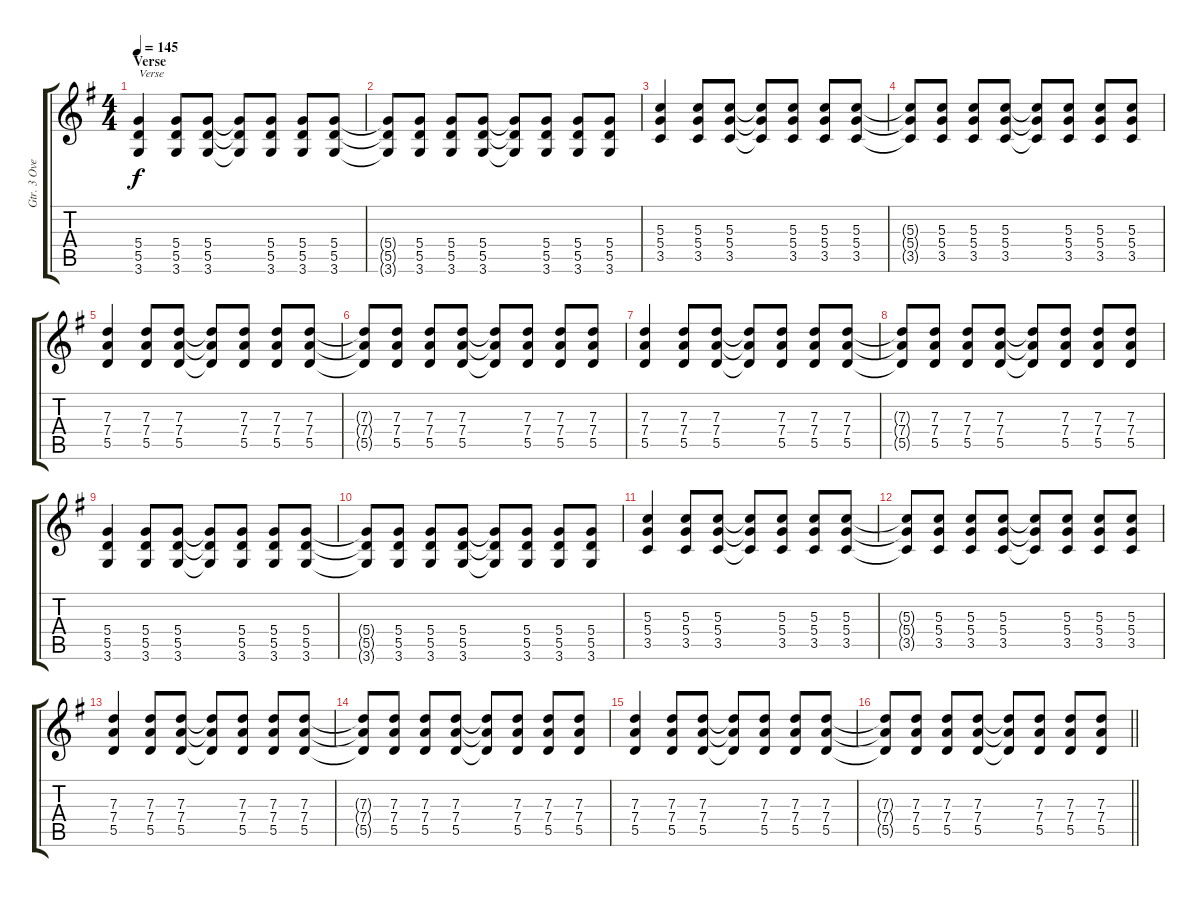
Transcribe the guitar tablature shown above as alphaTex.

\track ("Gtr. 3 Overdrive" "Gtr. 3 Ove") {instrument overdrivenguitar}
\staff {score tabs}
\tuning (E4 B3 G3 D3 A2 E2) {hide}
\ts (4 4)
\section ("" "Verse")
\tempo 145
\clef g2
\ks g
(5.4 5.5 3.6).4{txt "Verse" dy f} (5.4 5.5 3.6).8 (5.4 5.5 3.6).8 (5.4{t} 5.5{t} 3.6{t}).8 (5.4 5.5 3.6).8 (5.4 5.5 3.6).8 (5.4 5.5 3.6).8 |
(5.4{t} 5.5{t} 3.6{t}).8 (5.4 5.5 3.6).8 (5.4 5.5 3.6).8 (5.4 5.5 3.6).8 (5.4{t} 5.5{t} 3.6{t}).8 (5.4 5.5 3.6).8 (5.4 5.5 3.6).8 (5.4 5.5 3.6).8 |
(5.3 5.4 3.5).4 (5.3 5.4 3.5).8 (5.3 5.4 3.5).8 (5.3{t} 5.4{t} 3.5{t}).8 (5.3 5.4 3.5).8 (5.3 5.4 3.5).8 (5.3 5.4 3.5).8 |
(5.3{t} 5.4{t} 3.5{t}).8 (5.3 5.4 3.5).8 (5.3 5.4 3.5).8 (5.3 5.4 3.5).8 (5.3{t} 5.4{t} 3.5{t}).8 (5.3 5.4 3.5).8 (5.3 5.4 3.5).8 (5.3 5.4 3.5).8 |
(7.3 7.4 5.5).4 (7.3 7.4 5.5).8 (7.3 7.4 5.5).8 (7.3{t} 7.4{t} 5.5{t}).8 (7.3 7.4 5.5).8 (7.3 7.4 5.5).8 (7.3 7.4 5.5).8 |
(7.3{t} 7.4{t} 5.5{t}).8 (7.3 7.4 5.5).8 (7.3 7.4 5.5).8 (7.3 7.4 5.5).8 (7.3{t} 7.4{t} 5.5{t}).8 (7.3 7.4 5.5).8 (7.3 7.4 5.5).8 (7.3 7.4 5.5).8 |
(7.3 7.4 5.5).4 (7.3 7.4 5.5).8 (7.3 7.4 5.5).8 (7.3{t} 7.4{t} 5.5{t}).8 (7.3 7.4 5.5).8 (7.3 7.4 5.5).8 (7.3 7.4 5.5).8 |
(7.3{t} 7.4{t} 5.5{t}).8 (7.3 7.4 5.5).8 (7.3 7.4 5.5).8 (7.3 7.4 5.5).8 (7.3{t} 7.4{t} 5.5{t}).8 (7.3 7.4 5.5).8 (7.3 7.4 5.5).8 (7.3 7.4 5.5).8 |
(5.4 5.5 3.6).4 (5.4 5.5 3.6).8 (5.4 5.5 3.6).8 (5.4{t} 5.5{t} 3.6{t}).8 (5.4 5.5 3.6).8 (5.4 5.5 3.6).8 (5.4 5.5 3.6).8 |
(5.4{t} 5.5{t} 3.6{t}).8 (5.4 5.5 3.6).8 (5.4 5.5 3.6).8 (5.4 5.5 3.6).8 (5.4{t} 5.5{t} 3.6{t}).8 (5.4 5.5 3.6).8 (5.4 5.5 3.6).8 (5.4 5.5 3.6).8 |
(5.3 5.4 3.5).4 (5.3 5.4 3.5).8 (5.3 5.4 3.5).8 (5.3{t} 5.4{t} 3.5{t}).8 (5.3 5.4 3.5).8 (5.3 5.4 3.5).8 (5.3 5.4 3.5).8 |
(5.3{t} 5.4{t} 3.5{t}).8 (5.3 5.4 3.5).8 (5.3 5.4 3.5).8 (5.3 5.4 3.5).8 (5.3{t} 5.4{t} 3.5{t}).8 (5.3 5.4 3.5).8 (5.3 5.4 3.5).8 (5.3 5.4 3.5).8 |
(7.3 7.4 5.5).4 (7.3 7.4 5.5).8 (7.3 7.4 5.5).8 (7.3{t} 7.4{t} 5.5{t}).8 (7.3 7.4 5.5).8 (7.3 7.4 5.5).8 (7.3 7.4 5.5).8 |
(7.3{t} 7.4{t} 5.5{t}).8 (7.3 7.4 5.5).8 (7.3 7.4 5.5).8 (7.3 7.4 5.5).8 (7.3{t} 7.4{t} 5.5{t}).8 (7.3 7.4 5.5).8 (7.3 7.4 5.5).8 (7.3 7.4 5.5).8 |
(7.3 7.4 5.5).4 (7.3 7.4 5.5).8 (7.3 7.4 5.5).8 (7.3{t} 7.4{t} 5.5{t}).8 (7.3 7.4 5.5).8 (7.3 7.4 5.5).8 (7.3 7.4 5.5).8 |
\barLineRight lightlight
(7.3{t} 7.4{t} 5.5{t}).8 (7.3 7.4 5.5).8 (7.3 7.4 5.5).8 (7.3 7.4 5.5).8 (7.3{t} 7.4{t} 5.5{t}).8 (7.3 7.4 5.5).8 (7.3 7.4 5.5).8 (7.3 7.4 5.5).8
